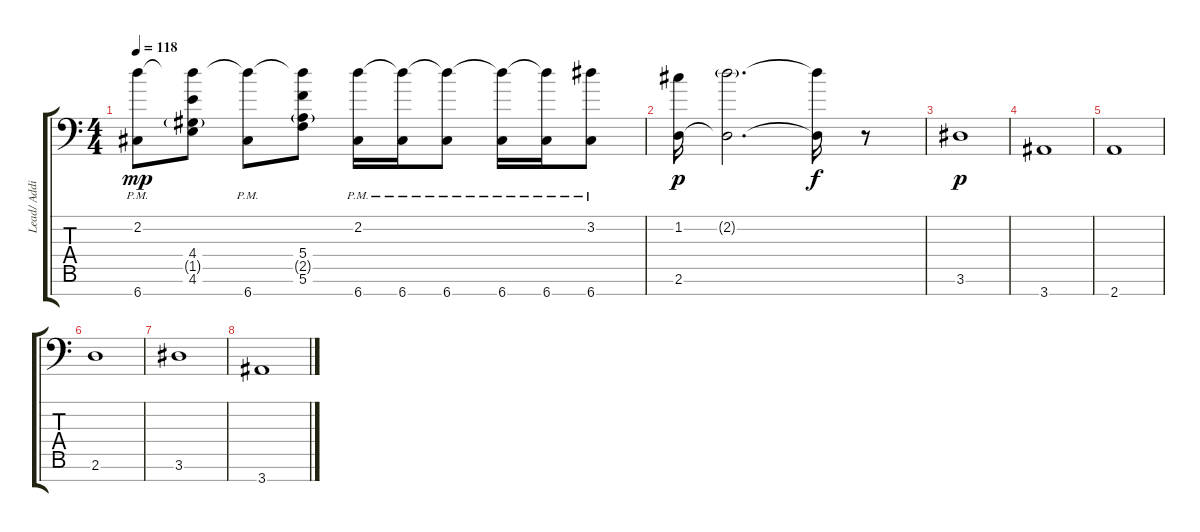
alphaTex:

\track ("Lead/ Additional" "Lead/ Addi") {instrument overdrivenguitar}
\staff {score tabs}
\tuning (E4 C4 G3 C3 G2 C2 G1) {hide}
\ts (4 4)
\tempo 118
\clef f4
\ks c
(2.2{t} 6.7{pm}).8{dy mp} (2.2{t} 4.4 1.5{g} 4.6).8 (2.2{t} 6.7{pm}).8 (2.2{t} 5.4 2.5{g} 5.6).8 (2.2 6.7{pm}).16 (2.2{t} 6.7{pm}).16 (2.2{t} 6.7{pm}).8 (2.2{t} 6.7{pm}).16 (2.2{t} 6.7{pm}).16 (3.2 6.7{pm}).8 |
(1.2 2.6).16{dy p} (2.2{g} 2.6{t}).2{d} (2.2{t} 2.6{t}).16{dy f} r.8 |
3.6.1{dy p} |
3.7.1 |
2.7.1 |
2.6.1 |
3.6.1 |
3.7.1
